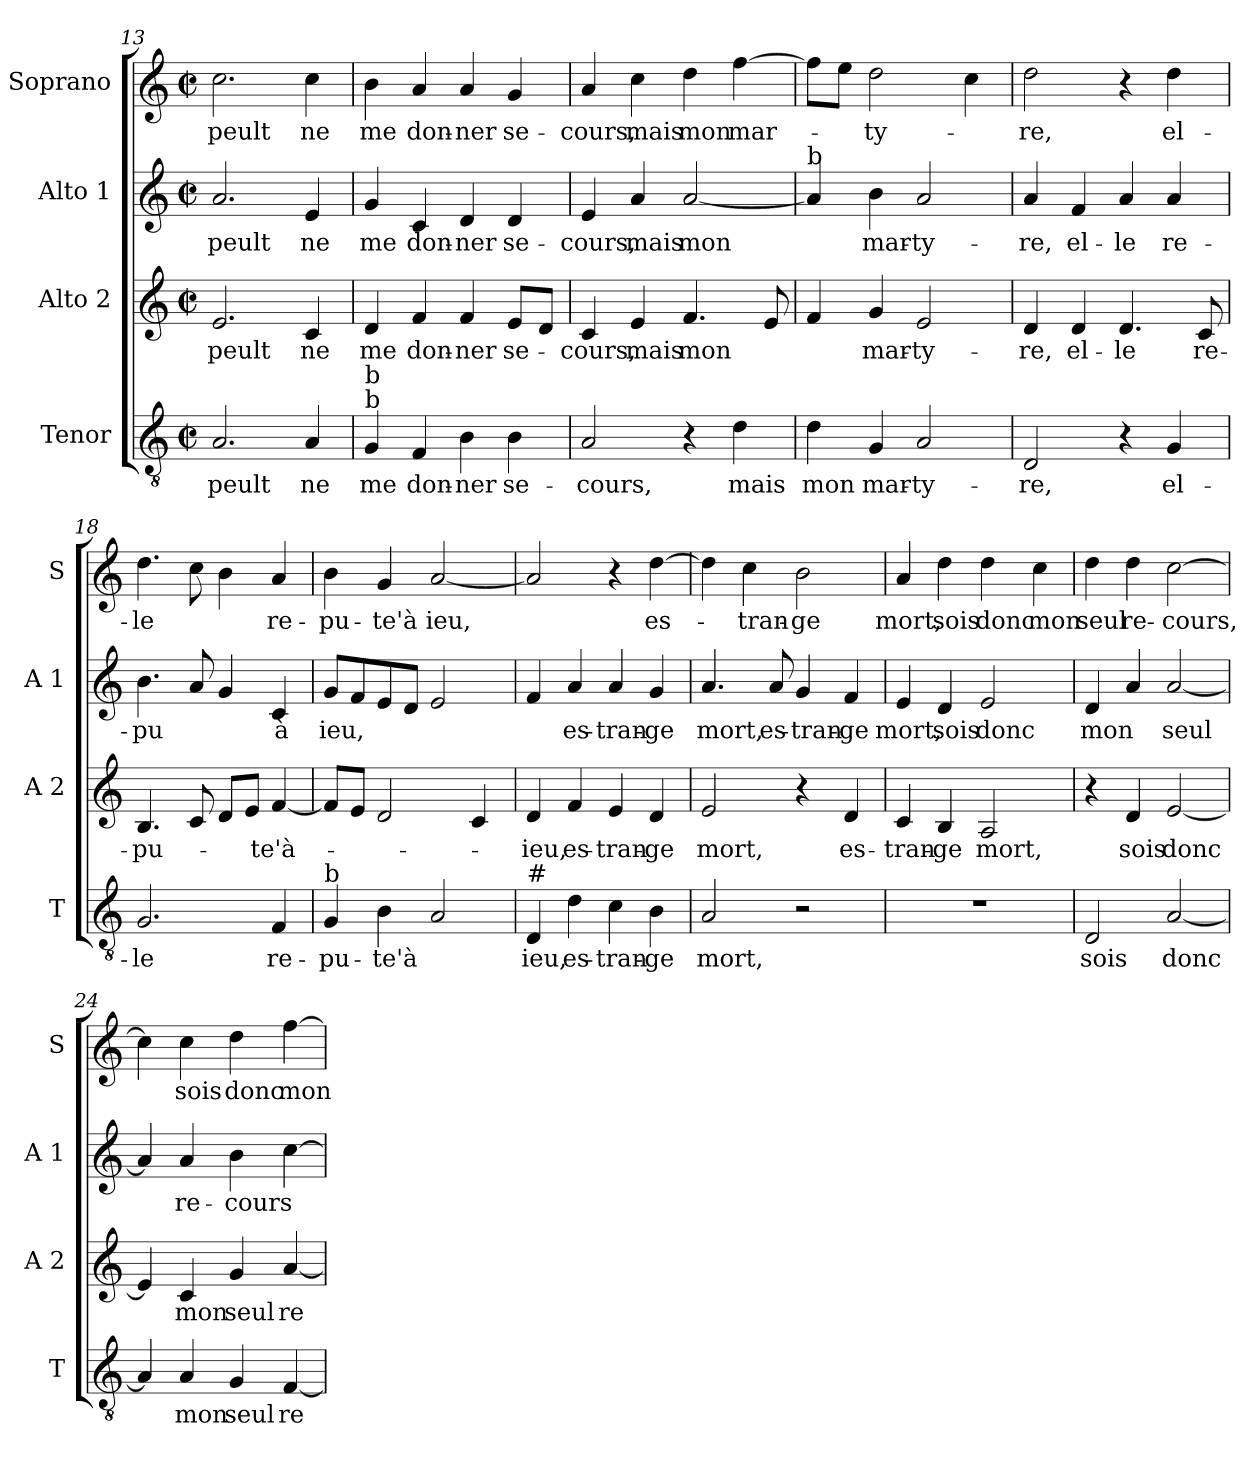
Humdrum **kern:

**kern	**text	**kern	**text	**kern	**text	**kern	**text
*part4	*part4	*part3	*part3	*part2	*part2	*part1	*part1
*staff4	*staff4	*staff3	*staff3	*staff2	*staff2	*staff1	*staff1
*I"Tenor	*	*I"Alto 2	*	*I"Alto 1	*	*I"Soprano	*
*I'T	*	*I'A 2	*	*I'A 1	*	*I'S	*
*clefGv2	*	*clefG2	*	*clefG2	*	*clefG2	*
*k[]	*	*k[]	*	*k[]	*	*k[]	*
*C:	*	*C:	*	*C:	*	*C:	*
*M2/2	*	*M2/2	*	*M2/2	*	*M2/2	*
*met(c|)	*	*met(c|)	*	*met(c|)	*	*met(c|)	*
=13	=13	=13	=13	=13	=13	=13	=13
!	!LO:LY:b	!	!LO:LY:b	!	!LO:LY:b	!	!LO:LY:b
2.A/	peult	2.e/	peult	2.a/	peult	2.cc\	peult
!	!LO:LY:b	!	!LO:LY:b	!	!LO:LY:b	!	!LO:LY:b
4A/	ne	4c/	ne	4e/	ne	4cc\	ne
=14	=14	=14	=14	=14	=14	=14	=14
!LO:TX:a:t=b	!	!	!	!	!	!	!
!LO:TX:a:t=b	!	!	!	!	!	!	!
!	!LO:LY:b	!	!LO:LY:b	!	!LO:LY:b	!	!LO:LY:b
4G/	me	4d/	me	4g/	me	4b\	me
!	!LO:LY:b	!	!LO:LY:b	!	!LO:LY:b	!	!LO:LY:b
4F/	don-	4f/	don-	4c/	don-	4a/	don-
!	!LO:LY:b	!	!LO:LY:b	!	!LO:LY:b	!	!LO:LY:b
4B\	-ner	4f/	-ner	4d/	-ner	4a/	-ner
!	!LO:LY:b	!	!LO:LY:b	!	!LO:LY:b	!	!LO:LY:b
4B\	se-	8e/L	se-	4d/	se-	4g/	se-
.	.	8d/J	.	.	.	.	.
=15	=15	=15	=15	=15	=15	=15	=15
!	!LO:LY:b	!	!LO:LY:b	!	!LO:LY:b	!	!LO:LY:b
2A/	-cours,	4c/	-cours,	4e/	-cours,	4a/	-cours,
!	!	!	!LO:LY:b	!	!LO:LY:b	!	!LO:LY:b
.	.	4e/	mais	4a/	mais	4cc\	mais
!	!	!	!LO:LY:b	!	!LO:LY:b	!	!LO:LY:b
4r	.	4.f/	mon	[2a/	mon	4dd\	mon
!	!LO:LY:b	!	!	!	!	!	!LO:LY:b
4d\	mais	.	.	.	.	[4ff\	mar-
.	.	8e/	.	.	.	.	.
=16	=16	=16	=16	=16	=16	=16	=16
!	!	!	!	!LO:TX:a:t=b	!	!	!
!	!LO:LY:b	!	!	!	!	!	!
4d\	mon	4f/	.	4a/]	.	8ff\L]	.
.	.	.	.	.	.	8ee\J	.
!	!LO:LY:b	!	!LO:LY:b	!	!LO:LY:b	!	!LO:LY:b
4G/	mar-	4g/	mar-	4b\	mar-	2dd\	-ty-
!	!LO:LY:b	!	!LO:LY:b	!	!LO:LY:b	!	!
2A/	-ty-	2e/	-ty-	2a/	-ty-	.	.
.	.	.	.	.	.	4cc\	.
!!LO:LB:g=z
=17	=17	=17	=17	=17	=17	=17	=17
!	!LO:LY:b	!	!LO:LY:b	!	!LO:LY:b	!	!LO:LY:b
2D/	-re,	4d/	-re,	4a/	-re,	2dd\	-re,
!	!	!	!LO:LY:b	!	!LO:LY:b	!	!
.	.	4d/	el-	4f/	el-	.	.
!	!	!	!LO:LY:b	!	!LO:LY:b	!	!
4r	.	4.d/	-le	4a/	-le	4r	.
!	!LO:LY:b	!	!	!	!LO:LY:b	!	!LO:LY:b
4G/	el-	.	.	4a/	re-	4dd\	el-
!	!	!	!LO:LY:b	!	!	!	!
.	.	8c/	re-	.	.	.	.
=18	=18	=18	=18	=18	=18	=18	=18
!	!LO:LY:b	!	!LO:LY:b	!	!LO:LY:b	!	!LO:LY:b
2.G/	-le	4.B/	-pu-	4.b\	-pu	4.dd\	-le
.	.	8c/	.	8a/	.	8cc\	.
.	.	8d/L	.	4g/	.	4b\	.
.	.	8e/J	.	.	.	.	.
!	!LO:LY:b	!	!LO:LY:b	!	!LO:LY:b	!	!LO:LY:b
4F/	re-	[4f/	-te'à-	4c/	à	4a/	re-
=19	=19	=19	=19	=19	=19	=19	=19
!LO:TX:a:t=b	!	!	!	!	!	!	!
!	!LO:LY:b	!	!	!	!LO:LY:b	!	!LO:LY:b
4G/	-pu-	8f/L]	.	8g/L	ieu,	4b\	-pu-
.	.	8e/J	.	8f/	.	.	.
!	!LO:LY:b	!	!	!	!	!	!LO:LY:b
4B\	-te'à	2d/	.	8e/	.	4g/	-te'à
.	.	.	.	8d/J	.	.	.
!	!	!	!	!	!	!	!LO:LY:b
2A/	.	.	.	2e/	.	[2a/	ieu,
.	.	4c/	.	.	.	.	.
=20	=20	=20	=20	=20	=20	=20	=20
!LO:TX:a:t=#	!	!	!	!	!	!	!
!	!LO:LY:b	!	!LO:LY:b	!	!	!	!
4D/	ieu,	4d/	-ieu,	4f/	.	2a/]	.
!	!LO:LY:b	!	!LO:LY:b	!	!LO:LY:b	!	!
4d\	es-	4f/	es-	4a/	es-	.	.
!	!LO:LY:b	!	!LO:LY:b	!	!LO:LY:b	!	!
4c\	-tran-	4e/	-tran-	4a/	-tran-	4r	.
!	!LO:LY:b	!	!LO:LY:b	!	!LO:LY:b	!	!LO:LY:b
4B\	-ge	4d/	-ge	4g/	-ge	[4dd\	es-
=21	=21	=21	=21	=21	=21	=21	=21
!	!LO:LY:b	!	!LO:LY:b	!	!LO:LY:b	!	!
2A/	mort,	2e/	mort,	4.a/	mort,	4dd\]	.
!	!	!	!	!	!	!	!LO:LY:b
.	.	.	.	.	.	4cc\	-tran-
!	!	!	!	!	!LO:LY:b	!	!
.	.	.	.	8a/	es-	.	.
!	!	!	!	!	!LO:LY:b	!	!LO:LY:b
2r	.	4r	.	4g/	-tran-	2b\	-ge
!	!	!	!LO:LY:b	!	!LO:LY:b	!	!
.	.	4d/	es-	4f/	-ge	.	.
!!LO:LB:g=z
=22	=22	=22	=22	=22	=22	=22	=22
!	!	!	!LO:LY:b	!	!LO:LY:b	!	!LO:LY:b
1r	.	4c/	-tran-	4e/	mort,	4a/	mort,
!	!	!	!LO:LY:b	!	!LO:LY:b	!	!LO:LY:b
.	.	4B/	-ge	4d/	sois	4dd\	sois
!	!	!	!LO:LY:b	!	!LO:LY:b	!	!LO:LY:b
.	.	2A/	mort,	2e/	donc	4dd\	donc
!	!	!	!	!	!	!	!LO:LY:b
.	.	.	.	.	.	4cc\	mon
=23	=23	=23	=23	=23	=23	=23	=23
!	!LO:LY:b	!	!	!	!LO:LY:b	!	!LO:LY:b
2D/	sois	4r	.	4d/	mon	4dd\	seul
!	!	!	!LO:LY:b	!	!	!	!LO:LY:b
.	.	4d/	sois	4a/	.	4dd\	re-
!	!LO:LY:b	!	!LO:LY:b	!	!LO:LY:b	!	!LO:LY:b
[2A/	donc	[2e/	donc	[2a/	seul	[2cc\	-cours,
=24	=24	=24	=24	=24	=24	=24	=24
4A/]	.	4e/]	.	4a/]	.	4cc\]	.
!	!LO:LY:b	!	!LO:LY:b	!	!LO:LY:b	!	!LO:LY:b
4A/	mon	4c/	mon	4a/	re-	4cc\	sois
!	!LO:LY:b	!	!LO:LY:b	!	!LO:LY:b	!	!LO:LY:b
4G/	seul	4g/	seul	4b\	-cours	4dd\	donc
!	!LO:LY:b	!	!LO:LY:b	!	!	!	!LO:LY:b
[4F/	re-	[4a/	re-	[4cc\	.	[4ff\	mon
=	=	=	=	=	=	=	=
*-	*-	*-	*-	*-	*-	*-	*-
